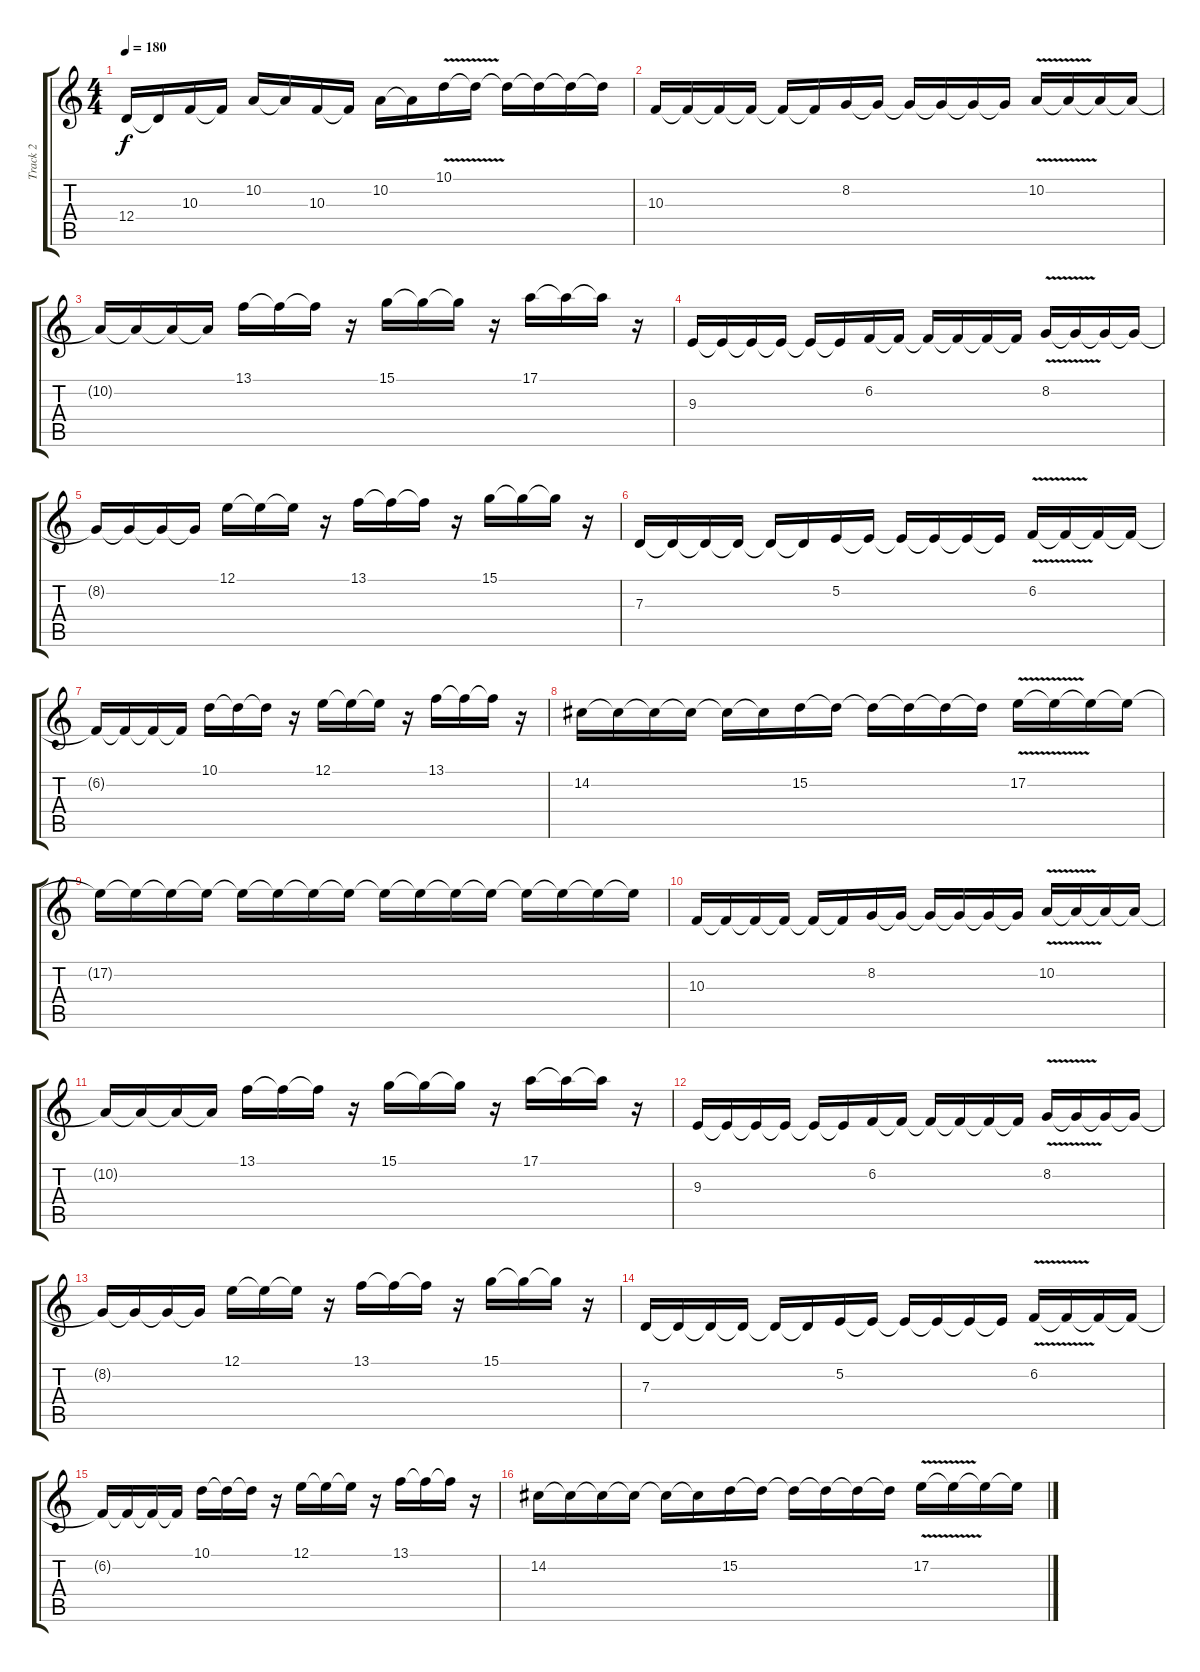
\track ("Track 2" "Track 2") {instrument lead5charang}
\staff {score tabs}
\tuning (E4 B3 G3 D3 A2 E2) {hide}
\ts (4 4)
\tempo 180
\clef g2
\ks c
12.4{t}.16{dy f} 12.4{t}.16 10.3.16 10.3{t}.16 10.2.16 10.2{t}.16 10.3.16 10.3{t}.16 10.2.16 10.2{t}.16 10.1{v}.16 10.1{t}.16 10.1{t}.16 10.1{t}.16 10.1{t}.16 10.1{t}.16 |
10.3.16 10.3{t}.16 10.3{t}.16 10.3{t}.16 10.3{t}.16 10.3{t}.16 8.2.16 8.2{t}.16 8.2{t}.16 8.2{t}.16 8.2{t}.16 8.2{t}.16 10.2{v}.16 10.2{t}.16 10.2{t}.16 10.2{t}.16 |
10.2{t}.16 10.2{t}.16 10.2{t}.16 10.2{t}.16 13.1.16 13.1{t}.16 13.1{t}.16 r.16 15.1.16 15.1{t}.16 15.1{t}.16 r.16 17.1.16 17.1{t}.16 17.1{t}.16 r.16 |
9.3.16 9.3{t}.16 9.3{t}.16 9.3{t}.16 9.3{t}.16 9.3{t}.16 6.2.16 6.2{t}.16 6.2{t}.16 6.2{t}.16 6.2{t}.16 6.2{t}.16 8.2{v}.16 8.2{t}.16 8.2{t}.16 8.2{t}.16 |
8.2{t}.16 8.2{t}.16 8.2{t}.16 8.2{t}.16 12.1.16 12.1{t}.16 12.1{t}.16 r.16 13.1.16 13.1{t}.16 13.1{t}.16 r.16 15.1.16 15.1{t}.16 15.1{t}.16 r.16 |
7.3.16 7.3{t}.16 7.3{t}.16 7.3{t}.16 7.3{t}.16 7.3{t}.16 5.2.16 5.2{t}.16 5.2{t}.16 5.2{t}.16 5.2{t}.16 5.2{t}.16 6.2{v}.16 6.2{t}.16 6.2{t}.16 6.2{t}.16 |
6.2{t}.16 6.2{t}.16 6.2{t}.16 6.2{t}.16 10.1.16 10.1{t}.16 10.1{t}.16 r.16 12.1.16 12.1{t}.16 12.1{t}.16 r.16 13.1.16 13.1{t}.16 13.1{t}.16 r.16 |
14.2.16 14.2{t}.16 14.2{t}.16 14.2{t}.16 14.2{t}.16 14.2{t}.16 15.2.16 15.2{t}.16 15.2{t}.16 15.2{t}.16 15.2{t}.16 15.2{t}.16 17.2{v}.16 17.2{t}.16 17.2{t}.16 17.2{t}.16 |
17.2{t}.16 17.2{t}.16 17.2{t}.16 17.2{t}.16 17.2{t}.16 17.2{t}.16 17.2{t}.16 17.2{t}.16 17.2{t}.16 17.2{t}.16 17.2{t}.16 17.2{t}.16 17.2{t}.16 17.2{t}.16 17.2{t}.16 17.2{t}.16 |
10.3.16 10.3{t}.16 10.3{t}.16 10.3{t}.16 10.3{t}.16 10.3{t}.16 8.2.16 8.2{t}.16 8.2{t}.16 8.2{t}.16 8.2{t}.16 8.2{t}.16 10.2{v}.16 10.2{t}.16 10.2{t}.16 10.2{t}.16 |
10.2{t}.16 10.2{t}.16 10.2{t}.16 10.2{t}.16 13.1.16 13.1{t}.16 13.1{t}.16 r.16 15.1.16 15.1{t}.16 15.1{t}.16 r.16 17.1.16 17.1{t}.16 17.1{t}.16 r.16 |
9.3.16 9.3{t}.16 9.3{t}.16 9.3{t}.16 9.3{t}.16 9.3{t}.16 6.2.16 6.2{t}.16 6.2{t}.16 6.2{t}.16 6.2{t}.16 6.2{t}.16 8.2{v}.16 8.2{t}.16 8.2{t}.16 8.2{t}.16 |
8.2{t}.16 8.2{t}.16 8.2{t}.16 8.2{t}.16 12.1.16 12.1{t}.16 12.1{t}.16 r.16 13.1.16 13.1{t}.16 13.1{t}.16 r.16 15.1.16 15.1{t}.16 15.1{t}.16 r.16 |
7.3.16 7.3{t}.16 7.3{t}.16 7.3{t}.16 7.3{t}.16 7.3{t}.16 5.2.16 5.2{t}.16 5.2{t}.16 5.2{t}.16 5.2{t}.16 5.2{t}.16 6.2{v}.16 6.2{t}.16 6.2{t}.16 6.2{t}.16 |
6.2{t}.16 6.2{t}.16 6.2{t}.16 6.2{t}.16 10.1.16 10.1{t}.16 10.1{t}.16 r.16 12.1.16 12.1{t}.16 12.1{t}.16 r.16 13.1.16 13.1{t}.16 13.1{t}.16 r.16 |
14.2.16 14.2{t}.16 14.2{t}.16 14.2{t}.16 14.2{t}.16 14.2{t}.16 15.2.16 15.2{t}.16 15.2{t}.16 15.2{t}.16 15.2{t}.16 15.2{t}.16 17.2{v}.16 17.2{t}.16 17.2{t}.16 17.2{t}.16
